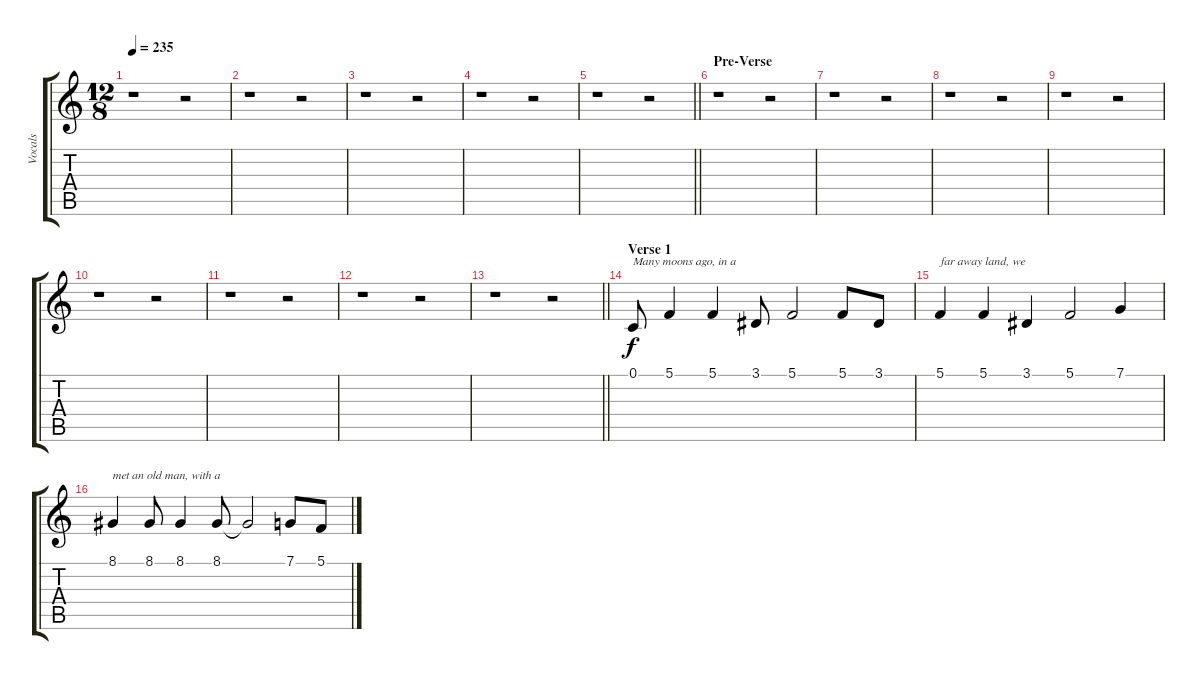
\track ("Vocals" "Vocals") {instrument lead6voice}
\staff {score tabs}
\tuning (C4 G3 Eb3 Bb2 F2 C2) {hide}
\ts (12 8)
\tempo 235
\clef g2
\ks c
r.1{dy f} r.2 |
r.1 r.2 |
r.1 r.2 |
r.1 r.2 |
\barLineRight lightlight
r.1 r.2 |
\section ("" "Pre-Verse")
r.1 r.2 |
r.1 r.2 |
r.1 r.2 |
r.1 r.2 |
r.1 r.2 |
r.1 r.2 |
r.1 r.2 |
\barLineRight lightlight
r.1 r.2 |
\section ("" "Verse 1")
0.1.8{txt "Many moons ago, in a"} 5.1.4 5.1.4 3.1.8 5.1.2 5.1.8 3.1.8 |
5.1.4{txt "far away land, we"} 5.1.4 3.1.4 5.1.2 7.1.4 |
8.1.4{txt "met an old man, with a"} 8.1.8 8.1.4 8.1.8 8.1{t}.2 7.1.8 5.1.8
